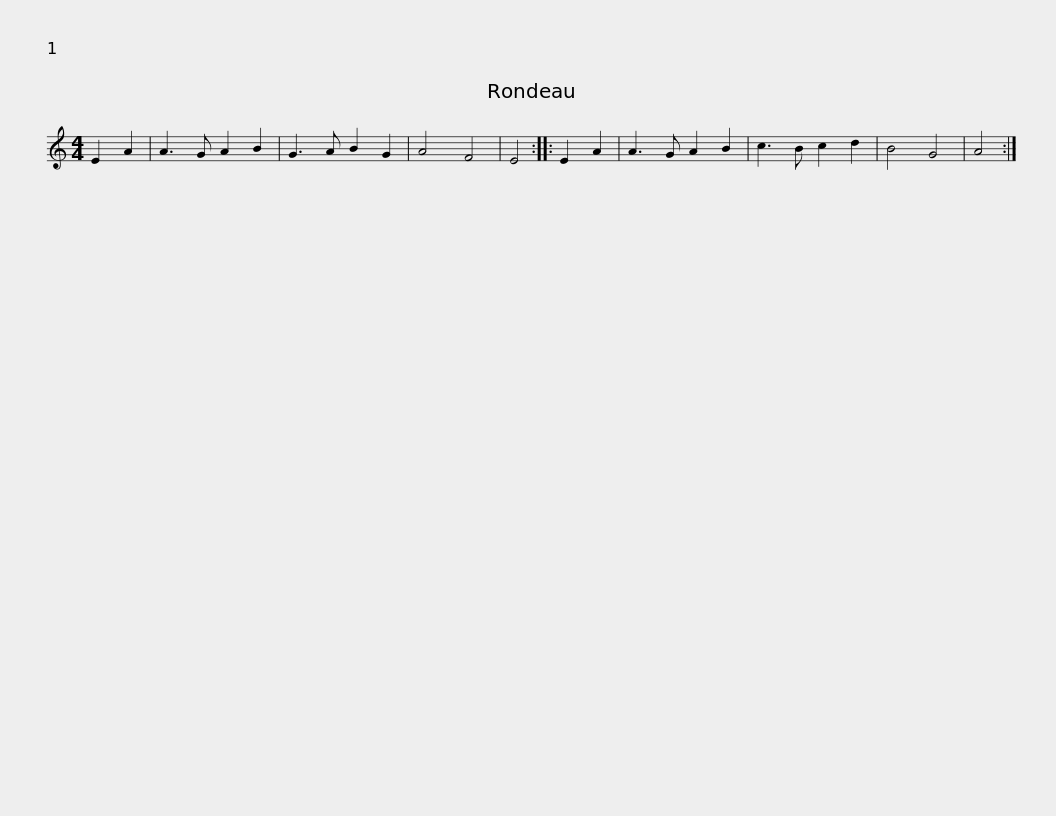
X:1
L:1/8
M:4/4
I:linebreak $
K:C
V:1 treble
V:1
 E2 A2 | A3 G A2 B2 | G3 A B2 G2 | A4 F4 | E4 :: %5
 E2 A2 | A3 G A2 B2 | c3 B c2 d2 | B4 G4 | A4 :| %10
